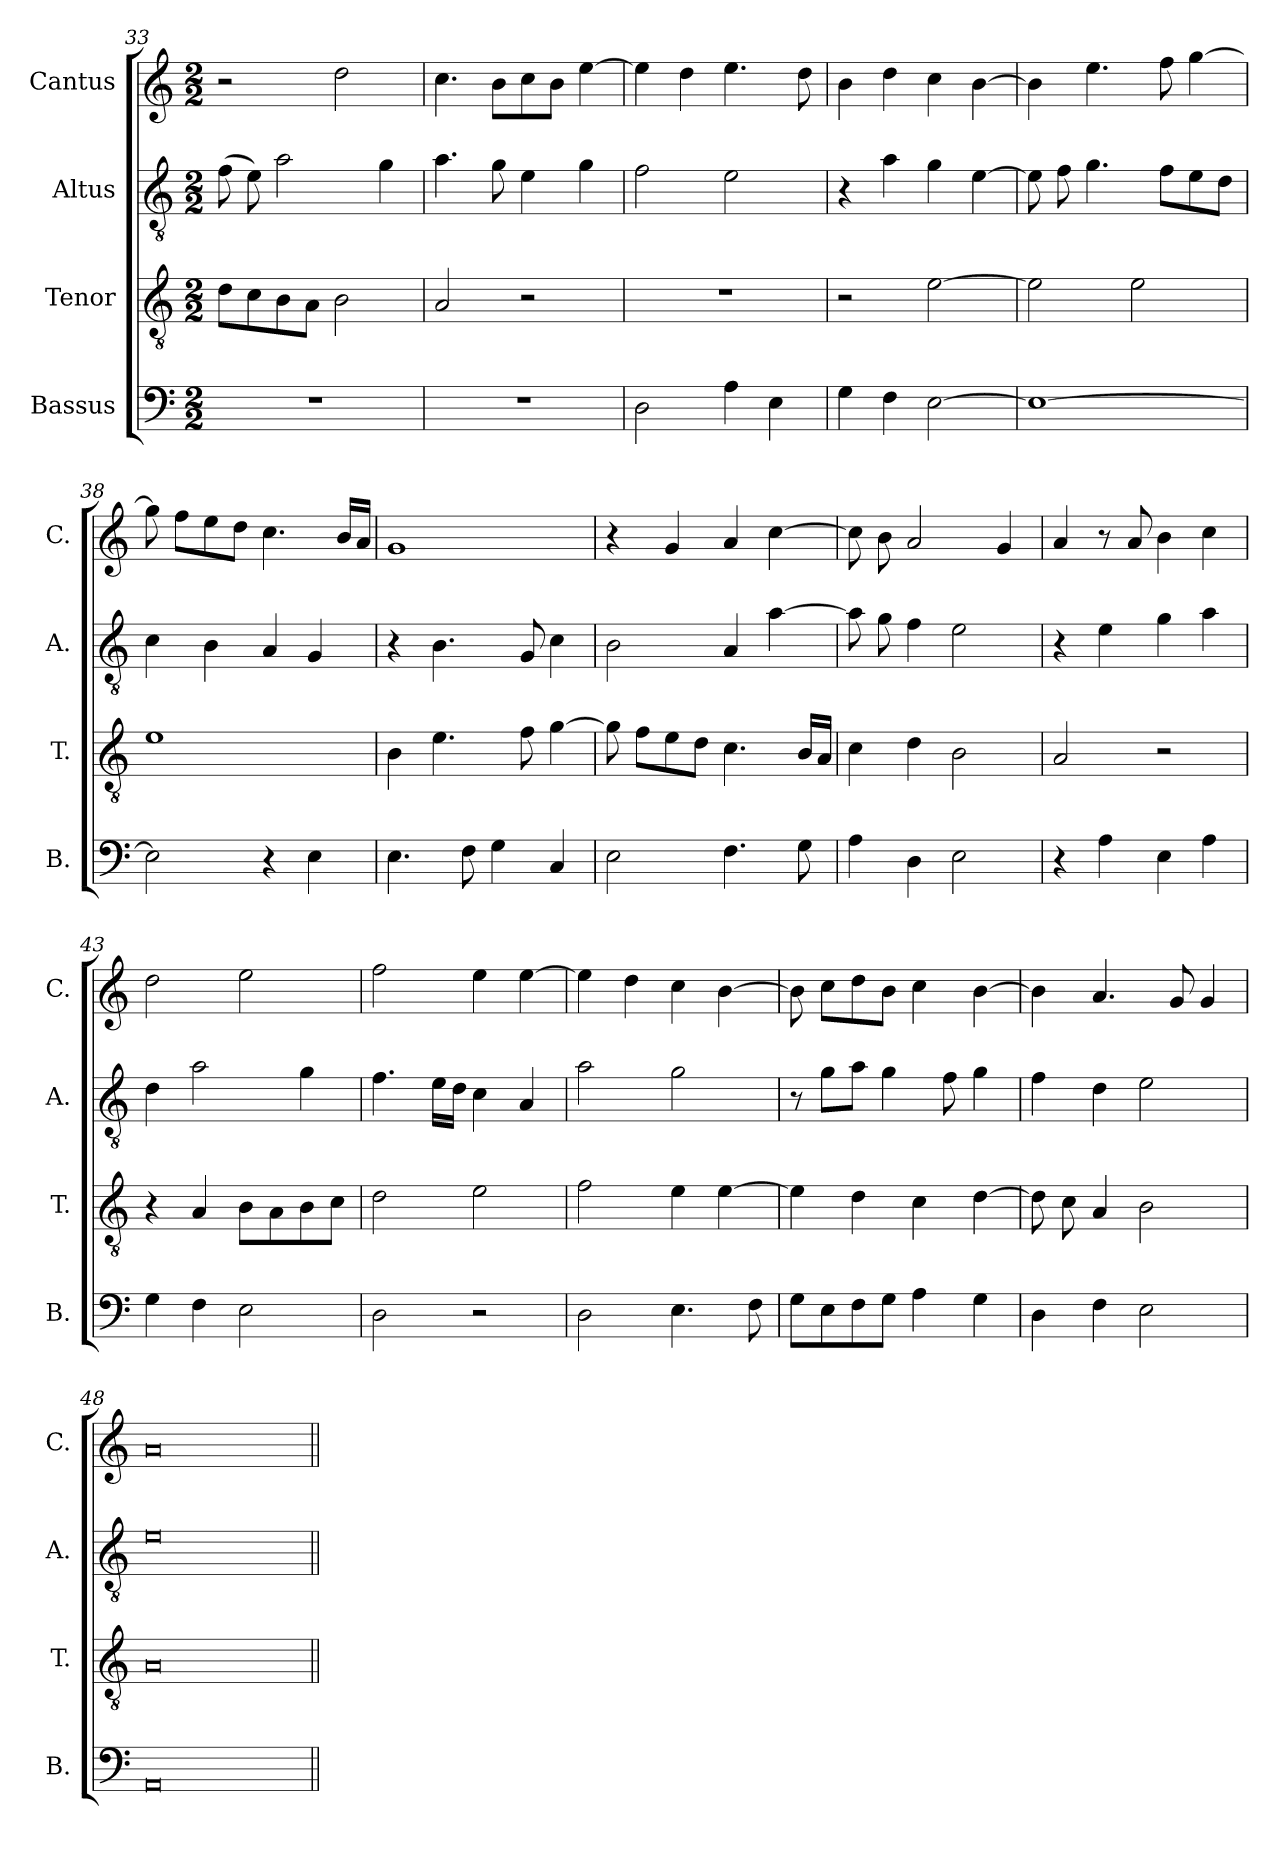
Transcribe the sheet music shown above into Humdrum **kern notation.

**kern	**kern	**kern	**kern
*part4	*part3	*part2	*part1
*staff4	*staff3	*staff2	*staff1
*I"Bassus	*I"Tenor	*I"Altus	*I"Cantus
*I'B.	*I'T.	*I'A.	*I'C.
*clefF4	*clefGv2	*clefGv2	*clefG2
*k[]	*k[]	*k[]	*k[]
*M2/2	*M2/2	*M2/2	*M2/2
=33	=33	=33	=33
1r	8d\L	(>8f\	2r
.	8c\	8e\)	.
.	8B\	2a\	.
.	8A\J	.	.
.	2B\	.	2dd\
.	.	4g\	.
=34	=34	=34	=34
1r	2A/	4.a\	4.cc\
.	.	8g\	8b\L
.	2r	4e\	8cc\
.	.	.	8b\J
.	.	4g\	[4ee\
=35	=35	=35	=35
2D\	1r	2f\	4ee\]
.	.	.	4dd\
4A\	.	2e\	4.ee\
4E\	.	.	.
.	.	.	8dd\
=36	=36	=36	=36
4G\	2r	4r	4b\
4F\	.	4a\	4dd\
[2E\	[2e\	4g\	4cc\
.	.	[4e\	[4b\
=37	=37	=37	=37
1E_	2e\]	8e\]	4b\]
.	.	8f\	.
.	.	4.g\	4.ee\
.	2e\	.	.
.	.	8f\L	8ff\
.	.	8e\	[4gg\
.	.	8d\J	.
=38	=38	=38	=38
2E\]	1e	4c\	8gg\]
.	.	.	8ff\L
.	.	4B\	8ee\
.	.	.	8dd\J
4r	.	4A/	4.cc\
4E\	.	4G/	.
.	.	.	16b/LL
.	.	.	16a/JJ
=39	=39	=39	=39
4.E\	4B\	4r	1g
.	4.e\	4.B\	.
8F\	.	.	.
4G\	.	.	.
.	8f\	8G/	.
4C/	[4g\	4c\	.
=40	=40	=40	=40
2E\	8g\]	2B\	4r
.	8f\L	.	.
.	8e\	.	4g/
.	8d\J	.	.
4.F\	4.c\	4A/	4a/
.	.	[4a\	[4cc\
8G\	16B/LL	.	.
.	16A/JJ	.	.
=41	=41	=41	=41
4A\	4c\	8a\]	8cc\]
.	.	8g\	8b\
4D\	4d\	4f\	2a/
2E\	2B\	2e\	.
.	.	.	4g/
=42	=42	=42	=42
4r	2A/	4r	4a/
4A\	.	4e\	8r
.	.	.	8a/
4E\	2r	4g\	4b\
4A\	.	4a\	4cc\
=43	=43	=43	=43
4G\	4r	4d\	2dd\
4F\	4A/	2a\	.
2E\	8B\L	.	2ee\
.	8A\	.	.
.	8B\	4g\	.
.	8c\J	.	.
=44	=44	=44	=44
2D\	2d\	4.f\	2ff\
.	.	16e\LL	.
.	.	16d\JJ	.
2r	2e\	4c\	4ee\
.	.	4A/	[4ee\
=45	=45	=45	=45
2D\	2f\	2a\	4ee\]
.	.	.	4dd\
4.E\	4e\	2g\	4cc\
.	[4e\	.	[4b\
8F\	.	.	.
=46	=46	=46	=46
8G\L	4e\]	8r	8b\]
8E\	.	8g\L	8cc\L
8F\	4d\	8a\J	8dd\
8G\J	.	4g\	8b\J
4A\	4c\	.	4cc\
.	.	8f\	.
4G\	[4d\	4g\	[4b\
=47	=47	=47	=47
4D\	8d\]	4f\	4b\]
.	8c\	.	.
4F\	4A/	4d\	4.a/
2E\	2B\	2e\	.
.	.	.	8g/
.	.	.	4g/
=48	=48	=48	=48
0AA	0A	0e	0a
=||	=||	=||	=||
*-	*-	*-	*-
